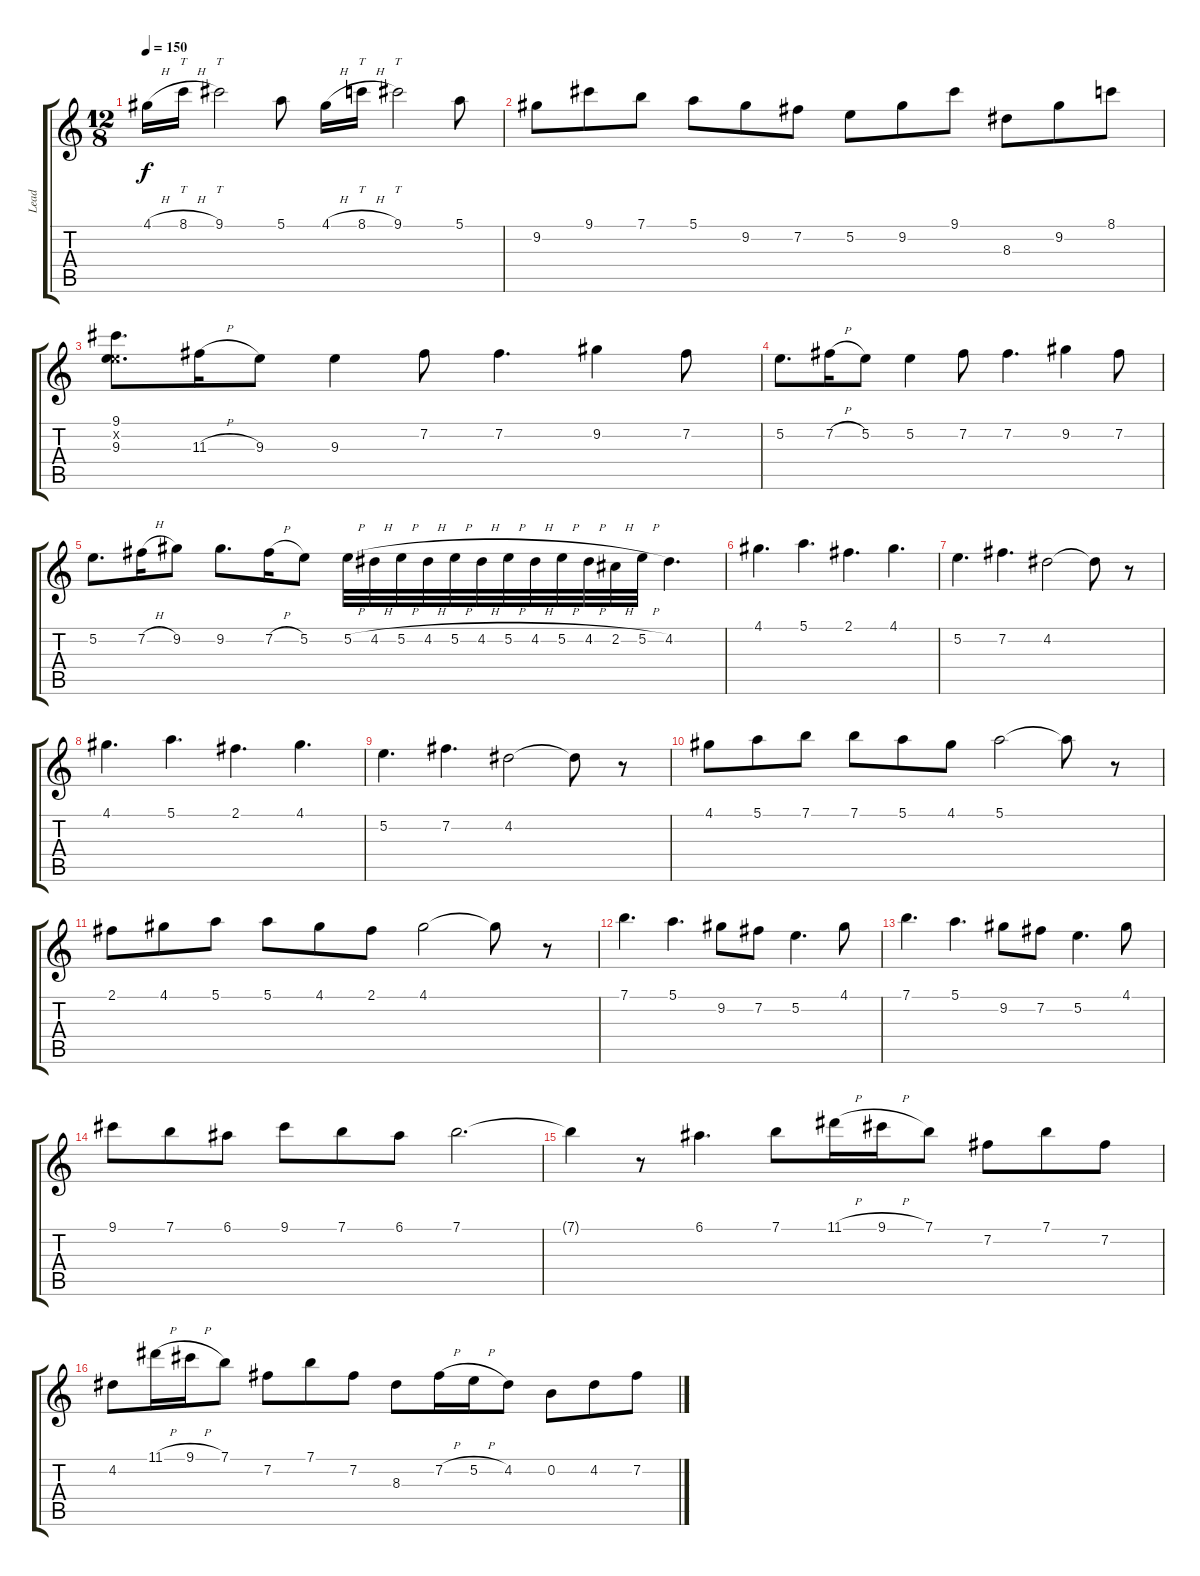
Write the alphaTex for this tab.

\track ("Lead" "Lead") {instrument overdrivenguitar}
\staff {score tabs}
\tuning (E4 B3 G3 D3 A2 E2) {hide}
\ts (12 8)
\tempo 150
\clef g2
\ks c
4.1{h}.16{dy f} 8.1{h}.16{tt} 9.1.2{tt} 5.1.8 4.1{h}.16 8.1{h}.16{tt} 9.1.2{tt} 5.1.8 |
9.2.8 9.1.8 7.1.8 5.1.8 9.2.8 7.2.8 5.2.8 9.2.8 9.1.8 8.3.8 9.2.8 8.1.8 |
(9.1 5.2{x} 9.3).8{d} 11.3{h}.16 9.3.8 9.3.4 7.2.8 7.2.4{d} 9.2.4 7.2.8 |
5.2.8{d} 7.2{h}.16 5.2.8 5.2.4 7.2.8 7.2.4{d} 9.2.4 7.2.8 |
5.2.8{d} 7.2{h}.16 9.2.8 9.2.8{d} 7.2{h}.16 5.2.8 5.2{h}.32 4.2{h}.32 5.2{h}.32 4.2{h}.32 5.2{h}.32 4.2{h}.32 5.2{h}.32 4.2{h}.32 5.2{h}.32 4.2{h}.32 2.2{h}.32 5.2{h}.32 4.2.4{d} |
4.1.4{d} 5.1.4{d} 2.1.4{d} 4.1.4{d} |
5.2.4{d} 7.2.4{d} 4.2.2 4.2{t}.8 r.8 |
4.1.4{d} 5.1.4{d} 2.1.4{d} 4.1.4{d} |
5.2.4{d} 7.2.4{d} 4.2.2 4.2{t}.8 r.8 |
4.1.8 5.1.8 7.1.8 7.1.8 5.1.8 4.1.8 5.1.2 5.1{t}.8 r.8 |
2.1.8 4.1.8 5.1.8 5.1.8 4.1.8 2.1.8 4.1.2 4.1{t}.8 r.8 |
7.1.4{d} 5.1.4{d} 9.2.8 7.2.8 5.2.4{d} 4.1.8 |
7.1.4{d} 5.1.4{d} 9.2.8 7.2.8 5.2.4{d} 4.1.8 |
9.1.8 7.1.8 6.1.8 9.1.8 7.1.8 6.1.8 7.1.2{d} |
7.1{t}.4 r.8 6.1.4{d} 7.1.8 11.1{h}.16 9.1{h}.16 7.1.8 7.2.8 7.1.8 7.2.8 |
4.2.8 11.1{h}.16 9.1{h}.16 7.1.8 7.2.8 7.1.8 7.2.8 8.3.8 7.2{h}.16 5.2{h}.16 4.2.8 0.2.8 4.2.8 7.2.8
